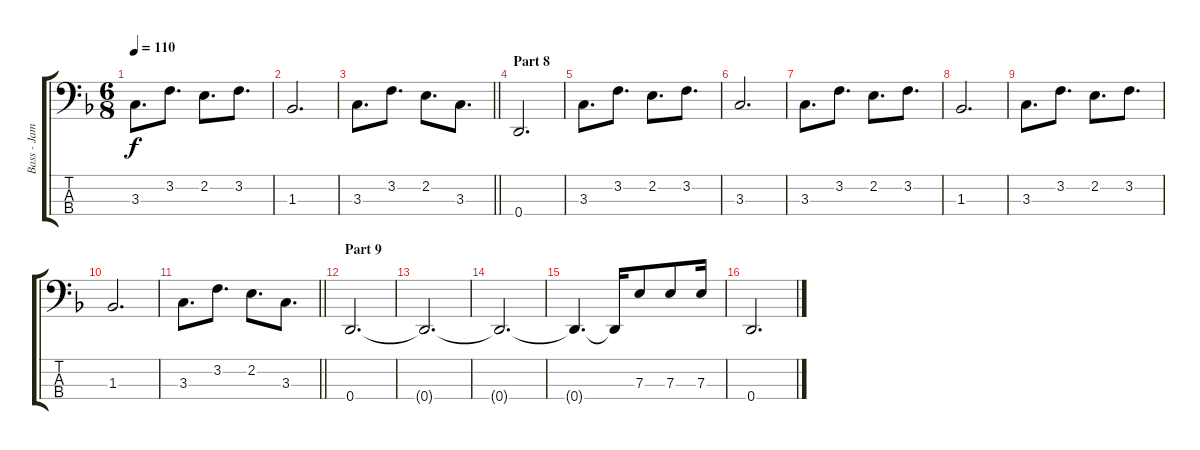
\track ("Bass - James Johnston" "Bass - Jam") {instrument electricbassfinger}
\staff {score tabs}
\tuning (G2 D2 A1 D1) {hide}
\ts (6 8)
\tempo 110
\clef f4
\ks dminor
3.3.8{d dy f} 3.2.8{d} 2.2.8{d} 3.2.8{d} |
1.3.2{d} |
\barLineRight lightlight
3.3.8{d} 3.2.8{d} 2.2.8{d} 3.3.8{d} |
\section ("" "Part 8")
0.4.2{d} |
3.3.8{d} 3.2.8{d} 2.2.8{d} 3.2.8{d} |
3.3.2{d} |
3.3.8{d} 3.2.8{d} 2.2.8{d} 3.2.8{d} |
1.3.2{d} |
3.3.8{d} 3.2.8{d} 2.2.8{d} 3.2.8{d} |
1.3.2{d} |
\barLineRight lightlight
3.3.8{d} 3.2.8{d} 2.2.8{d} 3.3.8{d} |
\section ("" "Part 9")
0.4.2{d} |
0.4{t}.2{d} |
0.4{t}.2{d} |
0.4{t}.4{d} 0.4{t}.16 7.3.8 7.3.8 7.3.16 |
0.4.2{d}
